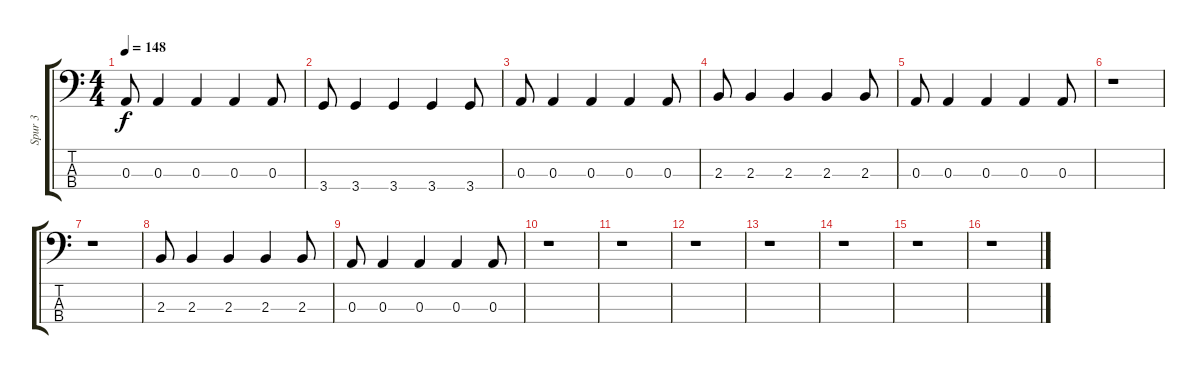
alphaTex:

\track ("Spur 3" "Spur 3") {instrument synthbass1}
\staff {score tabs}
\tuning (G2 D2 A1 E1) {hide}
\ts (4 4)
\tempo 148
\clef f4
\ks c
0.3.8{dy f} 0.3.4 0.3.4 0.3.4 0.3.8 |
3.4.8 3.4.4 3.4.4 3.4.4 3.4.8 |
0.3.8 0.3.4 0.3.4 0.3.4 0.3.8 |
2.3.8 2.3.4 2.3.4 2.3.4 2.3.8 |
0.3.8 0.3.4 0.3.4 0.3.4 0.3.8 |
r.1 |
r.1 |
2.3.8 2.3.4 2.3.4 2.3.4 2.3.8 |
0.3.8 0.3.4 0.3.4 0.3.4 0.3.8 |
r.1 |
r.1 |
r.1 |
r.1 |
r.1 |
r.1 |
r.1
